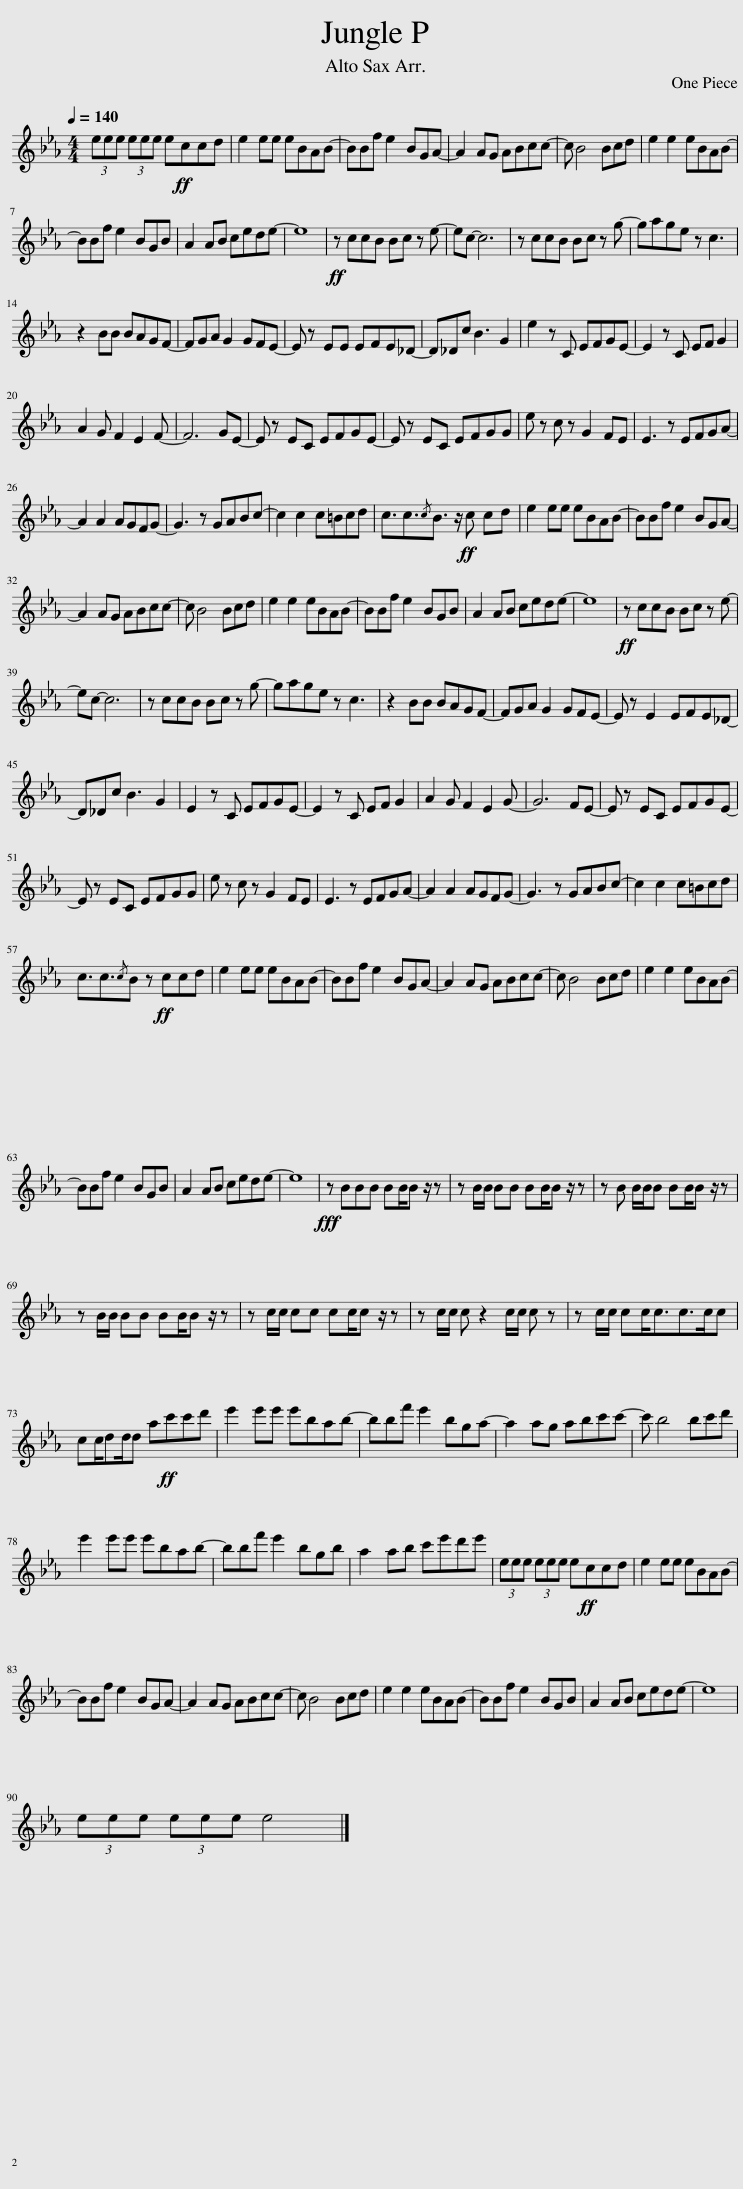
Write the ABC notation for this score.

X:1
L:1/8
Q:1/4=140
M:4/4
I:linebreak $
K:none
V:1 treble transpose=-9
V:1
[K:Eb] (3eee (3eee e!ff!ccd | e2 ee eBAB- | BBf e2 BGA- | A2 AG ABcc- | c B4 Bcd | %5
 e2 e2 eBAB- |$ BBf e2 BGB | A2 AB cede- | e8 |!ff! z ccB Bc z e- | %10
 ec- c6 | z ccB Bc z g- | gage z c3 |$ z2 BB BAGF- | FGA G2 GFE- | %15
 E z EE EFE_D- | D_Dc B3 G2 | e2 z C EFGE- | E2 z C EF G2 |$ A2 G F2 E2 F- | %20
 F6 GE- | E z EC EFGE- | E z EC EFGG | e z c z G2 FE | E3 z EFGA- |$ %25
 A2 A2 AGFG- | G3 z GABc- | c2 c2 c=Bcd | c3/2c3/2{/c}B3/2 z/!ff! c cd | e2 ee eBAB- | %30
 BBf e2 BGA- |$ A2 AG ABcc- | c B4 Bcd | e2 e2 eBAB- | BBf e2 BGB | %35
 A2 AB cede- | e8 |!ff! z ccB Bc z e- |$ ec- c6 | z ccB Bc z g- | %40
 gage z c3 | z2 BB BAGF- | FGA G2 GFE- | E z E2 EFE_D- |$ D_Dc B3 G2 | %45
 E2 z C EFGE- | E2 z C EF G2 | A2 G F2 E2 G- | G6 FE- | E z EC EFGE- |$ %50
 E z EC EFGG | e z c z G2 FE | E3 z EFGA- | A2 A2 AGFG- | G3 z GABc- | %55
 c2 c2 c=Bcd |$ c3/2c3/2{/c}B z!ff! ccd | e2 ee eBAB- | BBf e2 BGA- | A2 AG ABcc- | %60
 c B4 Bcd | e2 e2 eBAB- |$ BBf e2 BGB | A2 AB cede- | e8 | %65
!fff! z BBB BB/B z/ z | z B/B/ BB BB/B z/ z | z B B/B/B BB/B z/ z |$ z B/B/ BB BB/B z/ z | z c/c/ cc cc/c z/ z | %70
 z c/c/ c z2 c/c/ c z | z c/c/ cc<cc>cc |$ cc/dd/d a!ff!c'c'd' | e'2 e'e' e'bab- | bbf' e'2 bga- | %75
 a2 ag abc'c'- | c' b4 bc'd' |$ e'2 e'e' e'bab- | bbf' e'2 bgb | a2 ab c'e'd'e' | %80
 (3eee (3eee e!ff!ccd | e2 ee eBAB- |$ BBf e2 BGA- | A2 AG ABcc- | c B4 Bcd | %85
 e2 e2 eBAB- | BBf e2 BGB | A2 AB cede- | e8 |$ (3eee (3eee e4 |] %90
